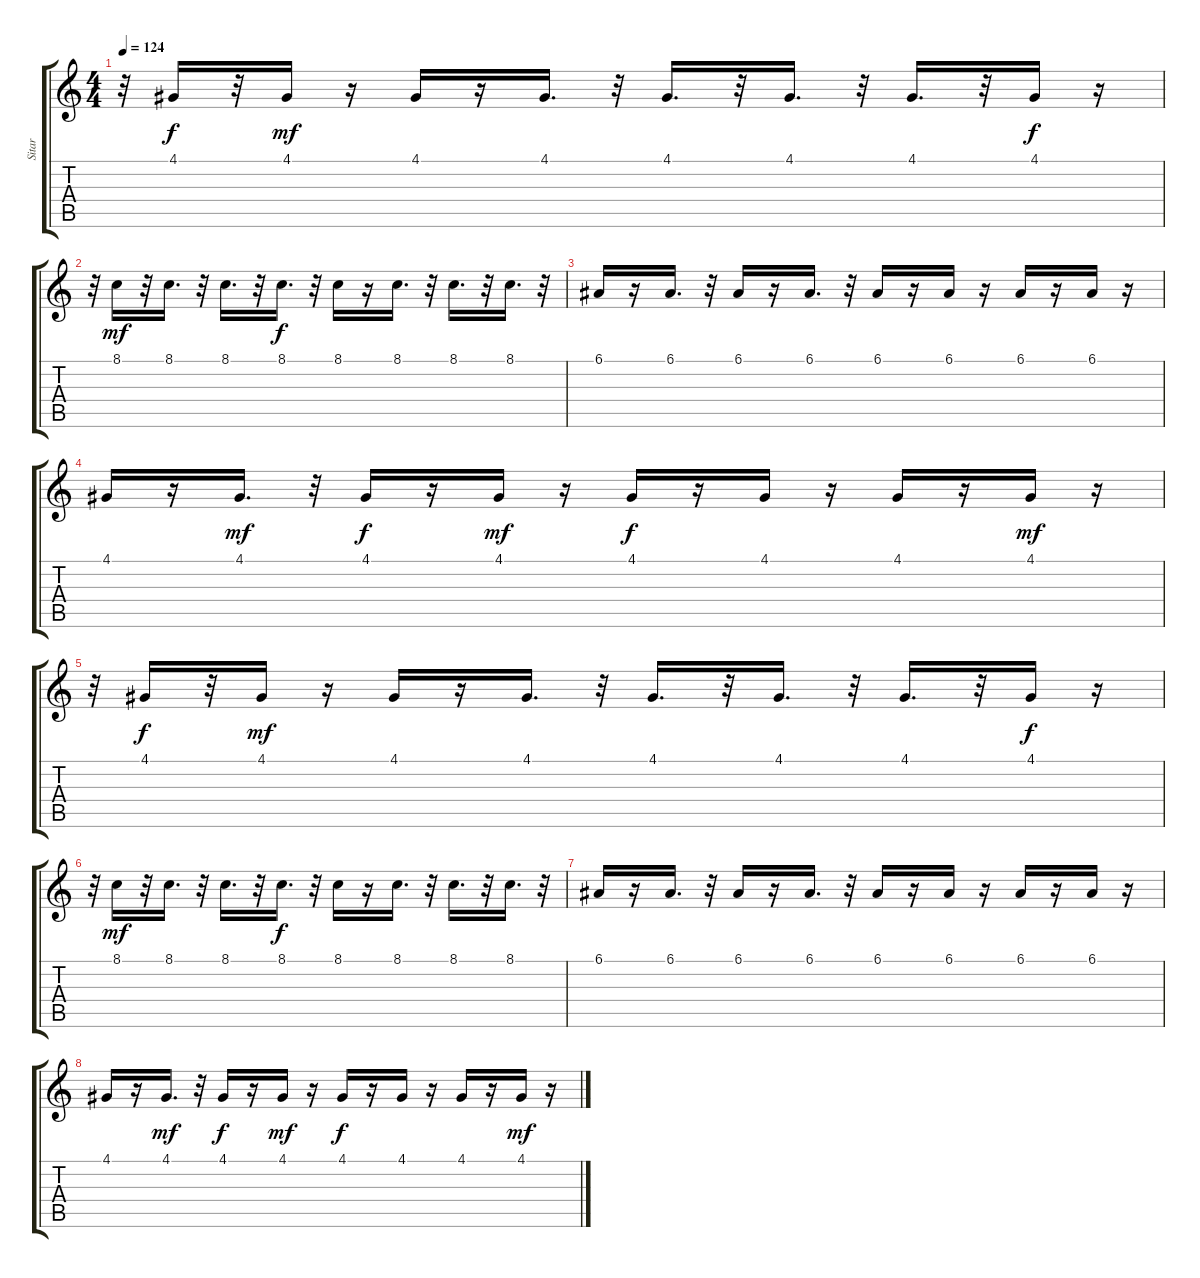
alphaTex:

\track ("Sitar" "Sitar") {instrument sitar}
\staff {score tabs}
\tuning (E4 B3 G3 D3 A2 E2) {hide}
\ts (4 4)
\tempo 124
\clef g2
\ks c
r.32{dy mf} 4.1.16{dy f} r.32 4.1.16{dy mf} r.16 4.1.16 r.16 4.1.16{d} r.32 4.1.16{d} r.32 4.1.16{d} r.32 4.1.16{d} r.32 4.1.16{dy f} r.16 |
r.32 8.1.16{dy mf} r.32 8.1.16{d} r.32 8.1.16{d} r.32 8.1.16{d dy f} r.32 8.1.16 r.16 8.1.16{d} r.32 8.1.16{d} r.32 8.1.16{d} r.32 |
6.1.16 r.16 6.1.16{d} r.32 6.1.16 r.16 6.1.16{d} r.32 6.1.16 r.16 6.1.16 r.16 6.1.16 r.16 6.1.16 r.16 |
4.1.16 r.16 4.1.16{d dy mf} r.32 4.1.16{dy f} r.16 4.1.16{dy mf} r.16 4.1.16{dy f} r.16 4.1.16 r.16 4.1.16 r.16 4.1.16{dy mf} r.16 |
r.32 4.1.16{dy f} r.32 4.1.16{dy mf} r.16 4.1.16 r.16 4.1.16{d} r.32 4.1.16{d} r.32 4.1.16{d} r.32 4.1.16{d} r.32 4.1.16{dy f} r.16 |
r.32 8.1.16{dy mf} r.32 8.1.16{d} r.32 8.1.16{d} r.32 8.1.16{d dy f} r.32 8.1.16 r.16 8.1.16{d} r.32 8.1.16{d} r.32 8.1.16{d} r.32 |
6.1.16 r.16 6.1.16{d} r.32 6.1.16 r.16 6.1.16{d} r.32 6.1.16 r.16 6.1.16 r.16 6.1.16 r.16 6.1.16 r.16 |
4.1.16 r.16 4.1.16{d dy mf} r.32 4.1.16{dy f} r.16 4.1.16{dy mf} r.16 4.1.16{dy f} r.16 4.1.16 r.16 4.1.16 r.16 4.1.16{dy mf} r.16
